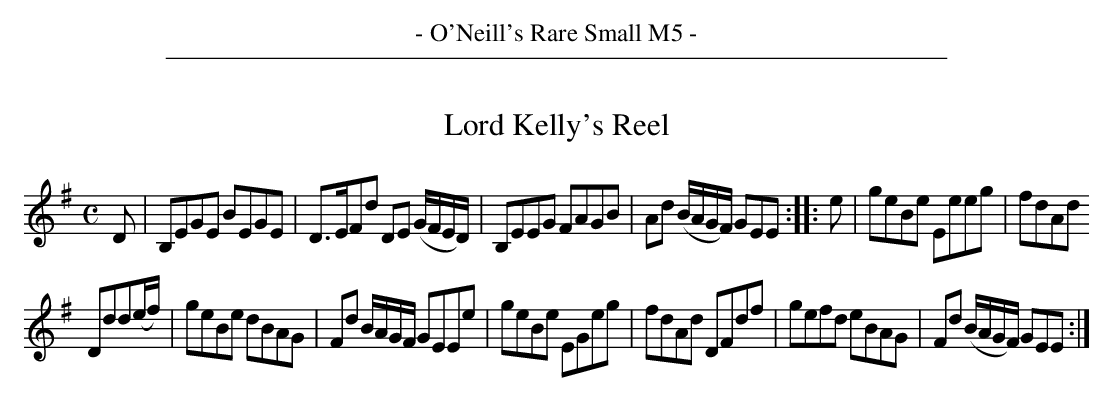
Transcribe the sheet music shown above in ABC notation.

X:1
T: Lord Kelly's Reel
M: C
L: 1/8
K: Em
D |\
B,EGE BEGE | D>EFd DE (G/F/E/D/) | B,EEG FAGB | Ad (B/A/G/F/) GEE :: e | geBe Eeeg | fdAd
Ddd(e/f/) | geBe dBAG | Fd B/A/G/F/ GEEe | geBe EGeg | fdAd DFdf | gefd eBAG | Fd (B/A/G/F/) GEE :|
